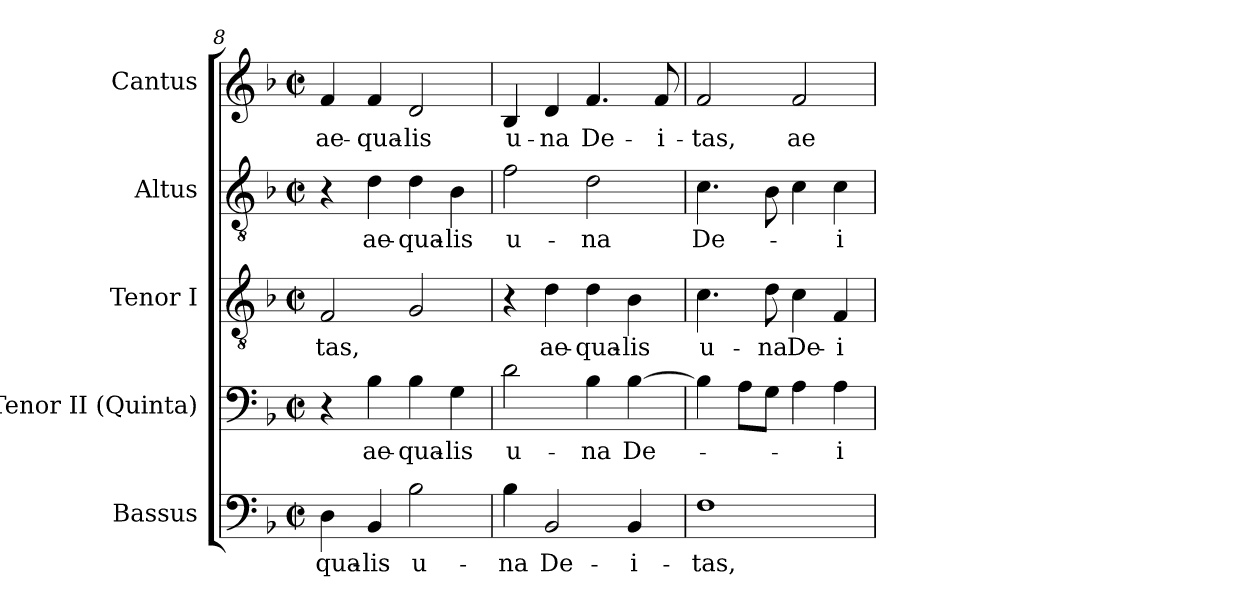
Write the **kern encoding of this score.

**kern	**text	**kern	**text	**kern	**text	**kern	**text	**kern	**text
*part5	*part5	*part4	*part4	*part3	*part3	*part2	*part2	*part1	*part1
*staff5	*staff5	*staff4	*staff4	*staff3	*staff3	*staff2	*staff2	*staff1	*staff1
*I"Bassus	*	*I"Tenor II (Quinta)	*	*I"Tenor I	*	*I"Altus	*	*I"Cantus	*
*I'B.	*	*	*	*I'T.	*	*I'T.	*	*I'A.	*
*clefF4	*	*clefF4	*	*clefGv2	*	*clefGv2	*	*clefG2	*
*	*	*	*	*ITrd7c12	*	*ITrd7c12	*	*	*
*k[b-]	*	*k[b-]	*	*k[b-]	*	*k[b-]	*	*k[b-]	*
*F:	*	*F:	*	*F:	*	*F:	*	*F:	*
*M2/2	*	*M2/2	*	*M2/2	*	*M2/2	*	*M2/2	*
*met(c|)	*	*met(c|)	*	*met(c|)	*	*met(c|)	*	*met(c|)	*
=8	=8	=8	=8	=8	=8	=8	=8	=8	=8
!	!LO:LY:b:color=#000000	!	!	!	!	!	!	!	!
!	!	!	!	!	!LO:LY:b:color=#000000	!	!	!	!
!	!	!	!	!	!	!	!	!	!LO:LY:b:color=#000000
4Di\	-qua-	4r	.	2FFi/	-tas,	4r	.	4fi/	ae-
!	!LO:LY:b:color=#000000	!	!	!	!	!	!	!	!
!	!	!	!LO:LY:b:color=#000000	!	!	!	!	!	!
!	!	!	!	!	!	!	!LO:LY:b:color=#000000	!	!
!	!	!	!	!	!	!	!	!	!LO:LY:b:color=#000000
4BB-i/	-lis	4B-i\	ae-	.	.	4Di\	ae-	4fi/	-qua-
!	!LO:LY:b:color=#000000	!	!	!	!	!	!	!	!
!	!	!	!LO:LY:b:color=#000000	!	!	!	!	!	!
!	!	!	!	!	!	!	!LO:LY:b:color=#000000	!	!
!	!	!	!	!	!	!	!	!	!LO:LY:b:color=#000000
2B-i\	u-	4B-i\	-qua-	2GGi/	.	4Di\	-qua-	2di/	-lis
!	!	!	!LO:LY:b:color=#000000	!	!	!	!	!	!
!	!	!	!	!	!	!	!LO:LY:b:color=#000000	!	!
.	.	4Gi\	-lis	.	.	4BB-i\	-lis	.	.
=9	=9	=9	=9	=9	=9	=9	=9	=9	=9
!	!LO:LY:b:color=#000000	!	!	!	!	!	!	!	!
!	!	!	!LO:LY:b:color=#000000	!	!	!	!	!	!
!	!	!	!	!	!	!	!LO:LY:b:color=#000000	!	!
!	!	!	!	!	!	!	!	!	!LO:LY:b:color=#000000
4B-i\	-na	2di\	u-	4r	.	2Fi\	u-	4B-i/	u-
!	!LO:LY:b:color=#000000	!	!	!	!	!	!	!	!
!	!	!	!	!	!LO:LY:b:color=#000000	!	!	!	!
!	!	!	!	!	!	!	!	!	!LO:LY:b:color=#000000
2BB-i/	De-	.	.	4Di\	ae-	.	.	4di/	-na
!	!	!	!LO:LY:b:color=#000000	!	!	!	!	!	!
!	!	!	!	!	!LO:LY:b:color=#000000	!	!	!	!
!	!	!	!	!	!	!	!LO:LY:b:color=#000000	!	!
!	!	!	!	!	!	!	!	!	!LO:LY:b:color=#000000
.	.	4B-i\	-na	4Di\	-qua-	2Di\	-na	4.fi/	De-
!	!LO:LY:b:color=#000000	!	!	!	!	!	!	!	!
!	!	!	!LO:LY:b:color=#000000	!	!	!	!	!	!
!	!	!	!	!	!LO:LY:b:color=#000000	!	!	!	!
4BB-i/	-i-	[>4B-i\	De-	4BB-i\	-lis	.	.	.	.
!	!	!	!	!	!	!	!	!	!LO:LY:b:color=#000000
.	.	.	.	.	.	.	.	8fi/	-i-
=10	=10	=10	=10	=10	=10	=10	=10	=10	=10
!	!LO:LY:b:color=#000000	!	!	!	!	!	!	!	!
!	!	!	!	!	!LO:LY:b:color=#000000	!	!	!	!
!	!	!	!	!	!	!	!LO:LY:b:color=#000000	!	!
!	!	!	!	!	!	!	!	!	!LO:LY:b:color=#000000
1Fi	-tas,	4B-i\]	.	4.Ci\	u-	4.Ci\	De-	2fi/	-tas,
.	.	8Ai\L	.	.	.	.	.	.	.
!	!	!	!	!	!LO:LY:b:color=#000000	!	!	!	!
.	.	8Gi\J	.	8Di\	-na	8BB-i\	.	.	.
!	!	!	!	!	!LO:LY:b:color=#000000	!	!	!	!
!	!	!	!	!	!	!	!	!	!LO:LY:b:color=#000000
.	.	4Ai\	.	4Ci\	De-	4Ci\	.	2fi/	ae-
!	!	!	!LO:LY:b:color=#000000	!	!	!	!	!	!
!	!	!	!	!	!LO:LY:b:color=#000000	!	!	!	!
!	!	!	!	!	!	!	!LO:LY:b:color=#000000	!	!
.	.	4Ai\	-i-	4FFi/	-i-	4Ci\	-i-	.	.
=	=	=	=	=	=	=	=	=	=
*-	*-	*-	*-	*-	*-	*-	*-	*-	*-
